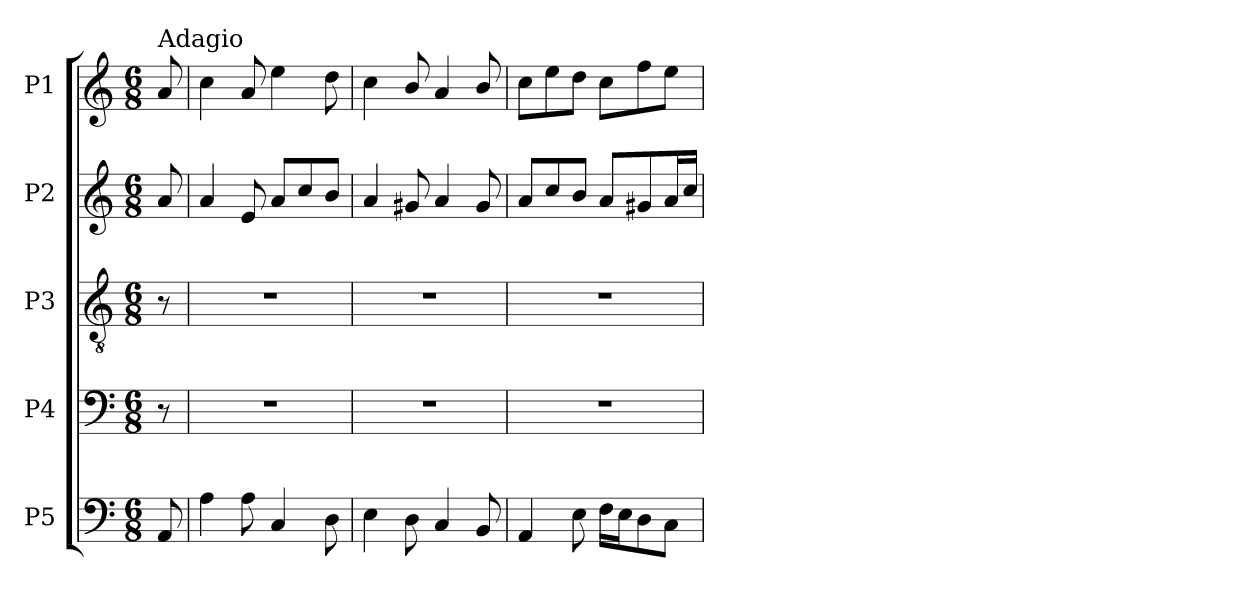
**kern	**kern	**kern	**kern	**kern
*part5	*part4	*part3	*part2	*part1
*staff5	*staff4	*staff3	*staff2	*staff1
*I"P5	*I"P4	*I"P3	*I"P2	*I"P1
!!LO:PB:g=z
*clefF4	*clefF4	*clefGv2	*clefG2	*clefG2
*	*	*ITrd7c12	*	*
*k[]	*k[]	*k[]	*k[]	*k[]
*a:	*a:	*a:	*a:	*a:
*M6/8	*M6/8	*M6/8	*M6/8	*M6/8
=1	=1	=1	=1	=1
!	!	!	!	!LO:TX:a:t=Adagio
8AAi/	8r	8r	8ai/	8ai/
=2	=2	=2	=2	=2
!	!LO:N:vis=1	!LO:N:vis=1	!	!
4Ai\	2.r	2.r	4ai/	4cci\
8Ai\	.	.	8ei/	8ai/
4Ci/	.	.	8ai/L	4eei\
.	.	.	8cci/	.
8Di\	.	.	8bi/J	8ddi\
=3	=3	=3	=3	=3
!	!LO:N:vis=1	!LO:N:vis=1	!	!
4Ei\	2.r	2.r	4ai/	4cci\
8Di\	.	.	8g#Xi/	8bi/
4Ci/	.	.	4ai/	4ai/
8BBi/	.	.	8g#i/	8bi/
=4	=4	=4	=4	=4
!	!LO:N:vis=1	!LO:N:vis=1	!	!
4AAi/	2.r	2.r	8ai/L	8cci\L
.	.	.	8cci/	8eei\
8Ei\	.	.	8bi/J	8ddi\J
16Fi\LL	.	.	8ai/L	8cci\L
16Ei\J	.	.	.	.
8Di\	.	.	8g#Xi/	8ffi\
8Ci\J	.	.	16ai/L	8eei\J
.	.	.	16cci/JJ	.
=	=	=	=	=
*-	*-	*-	*-	*-
